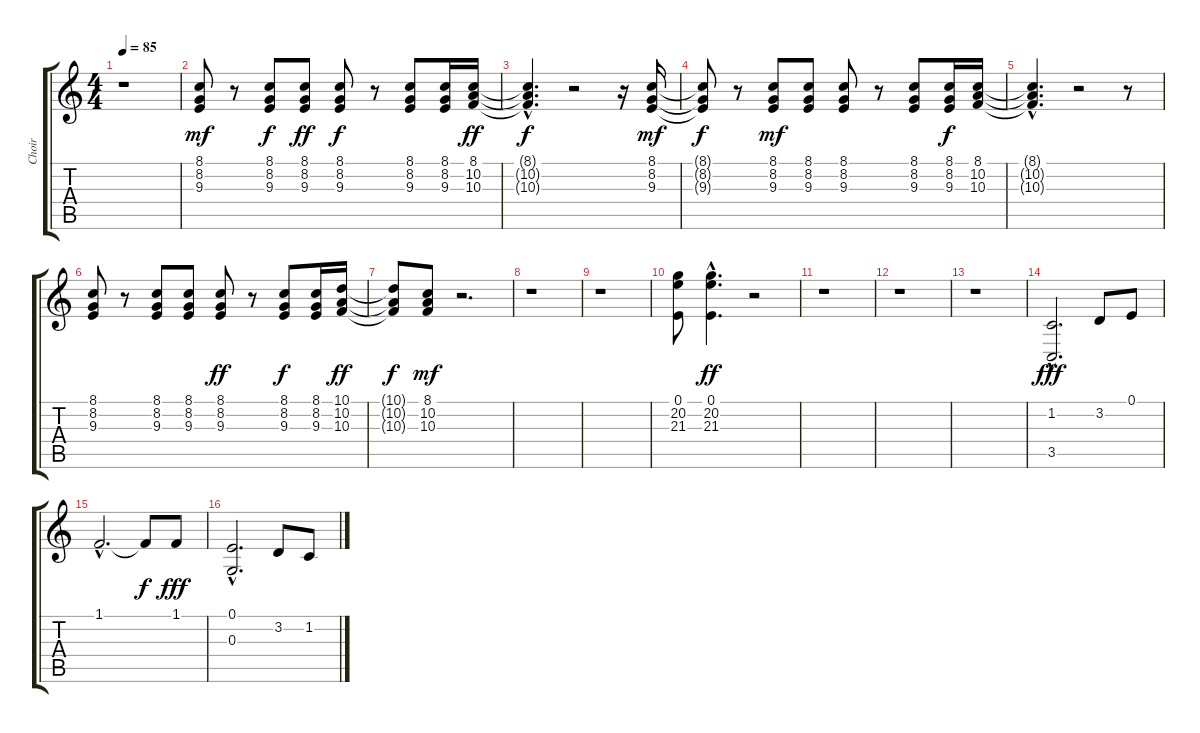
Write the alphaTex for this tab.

\track ("Choir " "Choir ") {instrument choiraahs}
\staff {score tabs}
\tuning (E4 B3 G3 D3 A2 E2) {hide}
\ts (4 4)
\tempo 85
\clef g2
\ks c
r.1{dy mf} |
(8.1 8.2 9.3).8 r.8 (8.1 8.2 9.3).8{dy f} (8.1 8.2 9.3).8{dy ff} (8.1 8.2 9.3).8{dy f} r.8 (8.1 8.2 9.3).8 (8.1 8.2 9.3).16 (8.1 10.2 10.3).16{dy ff} |
(8.1{hac t} 10.2{hac t} 10.3{hac t}).4{d dy f} r.2 r.16 (8.1 8.2 9.3).16{dy mf} |
(8.1{t} 8.2{t} 9.3{t}).8{dy f} r.8 (8.1 8.2 9.3).8{dy mf} (8.1 8.2 9.3).8 (8.1 8.2 9.3).8 r.8 (8.1 8.2 9.3).8 (8.1 8.2 9.3).16{dy f} (8.1 10.2 10.3).16 |
(8.1{hac t} 10.2{hac t} 10.3{hac t}).4{d} r.2 r.8 |
(8.1 8.2 9.3).8 r.8 (8.1 8.2 9.3).8 (8.1 8.2 9.3).8 (8.1 8.2 9.3).8{dy ff} r.8 (8.1 8.2 9.3).8{dy f} (8.1 8.2 9.3).16 (10.1 10.2 10.3).16{dy ff} |
(10.1{t} 10.2{t} 10.3{t}).8{dy f} (8.1 10.2 10.3).8{dy mf} r.2{d} |
r.1 |
r.1 |
(0.1 20.2 21.3).8 (0.1{hac} 20.2{hac} 21.3{hac}).4{d dy ff} r.2 |
r.1 |
r.1 |
r.1 |
(1.2{hac} 3.5).2{d dy fff} 3.2.8 0.1.8 |
1.1{hac}.2{d} 1.1{t}.8{dy f} 1.1.8{dy fff} |
(0.1{hac} 0.3).2{d} 3.2.8 1.2.8
